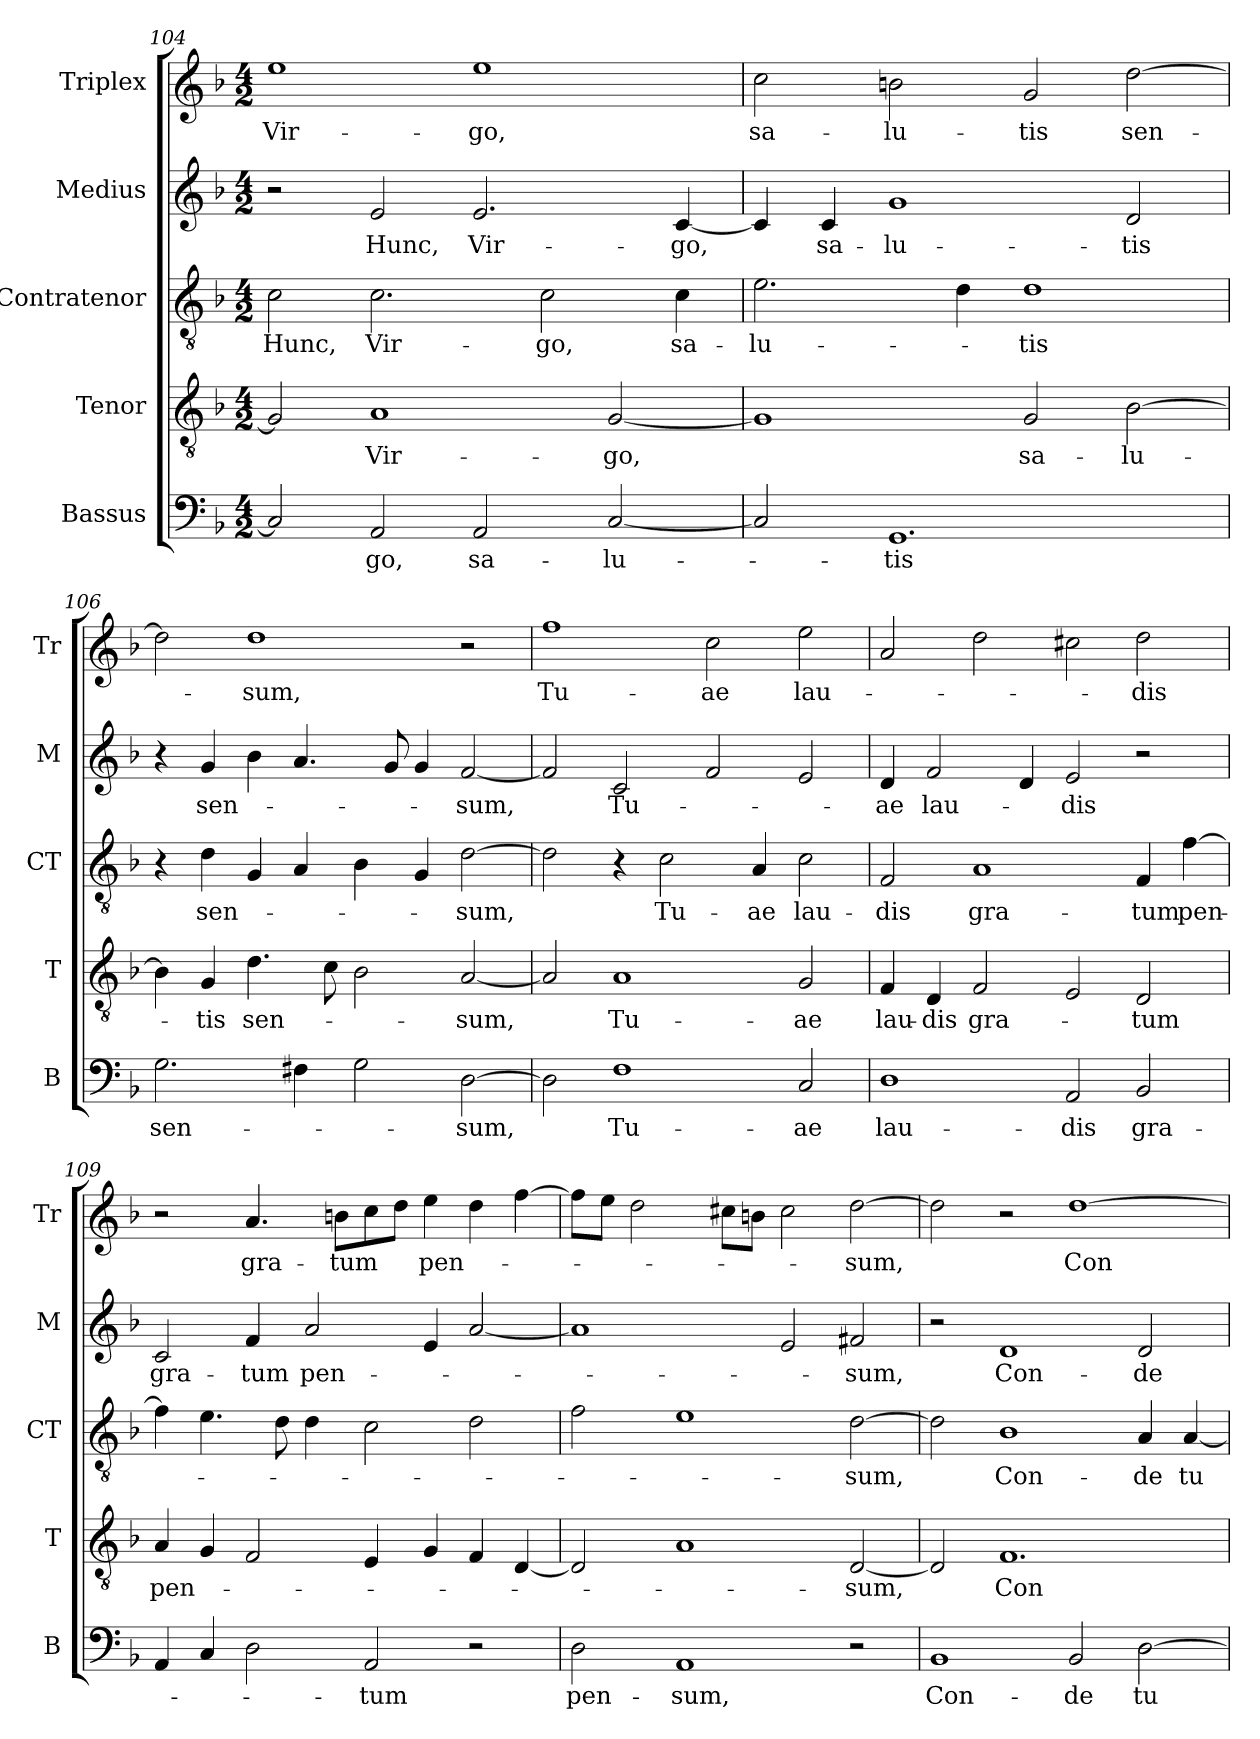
**kern	**text	**kern	**text	**kern	**text	**kern	**text	**kern	**text
*part5	*part5	*part4	*part4	*part3	*part3	*part2	*part2	*part1	*part1
*staff5	*staff5	*staff4	*staff4	*staff3	*staff3	*staff2	*staff2	*staff1	*staff1
*I"Bassus	*	*I"Tenor	*	*I"Contratenor	*	*I"Medius	*	*I"Triplex	*
*I'B	*	*I'T	*	*I'CT	*	*I'M	*	*I'Tr	*
!!LO:PB:g=z
*clefF4	*	*clefGv2	*	*clefGv2	*	*clefG2	*	*clefG2	*
*k[b-]	*	*k[b-]	*	*k[b-]	*	*k[b-]	*	*k[b-]	*
*F:	*	*F:	*	*F:	*	*F:	*	*F:	*
*M4/2	*	*M4/2	*	*M4/2	*	*M4/2	*	*M4/2	*
=104	=104	=104	=104	=104	=104	=104	=104	=104	=104
!	!	!	!	!	!LO:LY:b	!	!	!	!LO:LY:b
2C/]	.	2G/]	.	2c\	Hunc,	2r	.	1ee	Vir-
!	!LO:LY:b	!	!LO:LY:b	!	!LO:LY:b	!	!LO:LY:b	!	!
2AA/	-go,	1A	Vir-	2.c\	Vir-	2e/	Hunc,	.	.
!	!LO:LY:b	!	!	!	!	!	!LO:LY:b	!	!LO:LY:b
2AA/	sa-	.	.	.	.	2.e/	Vir-	1ee	-go,
!	!	!	!	!	!LO:LY:b	!	!	!	!
.	.	.	.	2c\	-go,	.	.	.	.
!	!LO:LY:b	!	!LO:LY:b	!	!	!	!	!	!
[2C/	-lu-	[2G/	-go,	.	.	.	.	.	.
!	!	!	!	!	!LO:LY:b	!	!LO:LY:b	!	!
.	.	.	.	4c\	sa-	[4c/	-go,	.	.
=105	=105	=105	=105	=105	=105	=105	=105	=105	=105
!	!	!	!	!	!LO:LY:b	!	!	!	!LO:LY:b
2C/]	.	1G]	.	2.e\	-lu-	4c/]	.	2cc\	sa-
!	!	!	!	!	!	!	!LO:LY:b	!	!
.	.	.	.	.	.	4c/	sa-	.	.
!	!LO:LY:b	!	!	!	!	!	!LO:LY:b	!	!LO:LY:b
1.GG	-tis	.	.	.	.	1g	-lu-	2bn\	-lu-
.	.	.	.	4d\	.	.	.	.	.
!	!	!	!LO:LY:b	!	!LO:LY:b	!	!	!	!LO:LY:b
.	.	2G/	sa-	1d	-tis	.	.	2g/	-tis
!	!	!	!LO:LY:b	!	!	!	!LO:LY:b	!	!LO:LY:b
.	.	[2B-\	-lu-	.	.	2d/	-tis	[2dd\	sen-
=106	=106	=106	=106	=106	=106	=106	=106	=106	=106
!	!LO:LY:b	!	!	!	!	!	!	!	!
2.G\	sen-	4B-\]	.	4r	.	4r	.	2dd\]	.
!	!	!	!LO:LY:b	!	!LO:LY:b	!	!LO:LY:b	!	!
.	.	4G/	-tis	4d\	sen-	4g/	sen-	.	.
!	!	!	!LO:LY:b	!	!	!	!	!	!LO:LY:b
.	.	4.d\	sen-	4G/	.	4b-\	.	1dd	-sum,
4F#X\	.	.	.	4A/	.	4.a/	.	.	.
.	.	8c\	.	.	.	.	.	.	.
2G\	.	2B-\	.	4B-\	.	.	.	.	.
.	.	.	.	.	.	8g/	.	.	.
.	.	.	.	4G/	.	4g/	.	.	.
!	!LO:LY:b	!	!LO:LY:b	!	!LO:LY:b	!	!LO:LY:b	!	!
[2D\	-sum,	[2A/	-sum,	[2d\	-sum,	[2f/	-sum,	2r	.
=107	=107	=107	=107	=107	=107	=107	=107	=107	=107
!	!	!	!	!	!	!	!	!	!LO:LY:b
2D\]	.	2A/]	.	2d\]	.	2f/]	.	1ff	Tu-
!	!LO:LY:b	!	!LO:LY:b	!	!	!	!LO:LY:b	!	!
1F	Tu-	1A	Tu-	4r	.	2c/	Tu-	.	.
!	!	!	!	!	!LO:LY:b	!	!	!	!
.	.	.	.	2c\	Tu-	.	.	.	.
!	!	!	!	!	!	!	!	!	!LO:LY:b
.	.	.	.	.	.	2f/	.	2cc\	-ae
!	!	!	!	!	!LO:LY:b	!	!	!	!
.	.	.	.	4A/	-ae	.	.	.	.
!	!LO:LY:b	!	!LO:LY:b	!	!LO:LY:b	!	!	!	!LO:LY:b
2C/	-ae	2G/	-ae	2c\	lau-	2e/	.	2ee\	lau-
!!LO:PB:g=z
=108	=108	=108	=108	=108	=108	=108	=108	=108	=108
!	!LO:LY:b	!	!LO:LY:b	!	!LO:LY:b	!	!LO:LY:b	!	!
1D	lau-	4F/	lau-	2F/	-dis	4d/	-ae	2a/	.
!	!	!	!LO:LY:b	!	!	!	!LO:LY:b	!	!
.	.	4D/	-dis	.	.	2f/	lau-	.	.
!	!	!	!LO:LY:b	!	!LO:LY:b	!	!	!	!
.	.	2F/	gra-	1A	gra-	.	.	2dd\	.
.	.	.	.	.	.	4d/	.	.	.
!	!LO:LY:b	!	!	!	!	!	!LO:LY:b	!	!
2AA/	-dis	2E/	.	.	.	2e/	-dis	2cc#X\	.
!	!LO:LY:b	!	!LO:LY:b	!	!LO:LY:b	!	!	!	!LO:LY:b
2BB-/	gra-	2D/	-tum	4F/	-tum	2r	.	2dd\	-dis
!	!	!	!	!	!LO:LY:b	!	!	!	!
.	.	.	.	[4f\	pen-	.	.	.	.
=109	=109	=109	=109	=109	=109	=109	=109	=109	=109
!	!	!	!LO:LY:b	!	!	!	!LO:LY:b	!	!
4AA/	.	4A/	pen-	4f\]	.	2c/	gra-	2r	.
4C/	.	4G/	.	4.e\	.	.	.	.	.
!	!	!	!	!	!	!	!LO:LY:b	!	!LO:LY:b
2D\	.	2F/	.	.	.	4f/	-tum	4.a/	gra-
.	.	.	.	8d\	.	.	.	.	.
!	!	!	!	!	!	!	!LO:LY:b	!	!
.	.	.	.	4d\	.	2a/	pen-	.	.
!	!	!	!	!	!	!	!	!	!LO:LY:b
.	.	.	.	.	.	.	.	8bn\L	-tum
!	!LO:LY:b	!	!	!	!	!	!	!	!
2AA/	-tum	4E/	.	2c\	.	.	.	8cc\	.
.	.	.	.	.	.	.	.	8dd\J	.
!	!	!	!	!	!	!	!	!	!LO:LY:b
.	.	4G/	.	.	.	4e/	.	4ee\	pen-
2r	.	4F/	.	2d\	.	[2a/	.	4dd\	.
.	.	[4D/	.	.	.	.	.	[4ff\	.
=110	=110	=110	=110	=110	=110	=110	=110	=110	=110
!	!LO:LY:b	!	!	!	!	!	!	!	!
2D\	pen-	2D/]	.	2f\	.	1a]	.	8ff\L]	.
.	.	.	.	.	.	.	.	8ee\J	.
.	.	.	.	.	.	.	.	2dd\	.
!	!LO:LY:b	!	!	!	!	!	!	!	!
1AA	-sum,	1A	.	1e	.	.	.	.	.
.	.	.	.	.	.	.	.	8cc#X\L	.
.	.	.	.	.	.	.	.	8bn\J	.
.	.	.	.	.	.	2e/	.	2cc#\	.
!	!	!	!LO:LY:b	!	!LO:LY:b	!	!LO:LY:b	!	!LO:LY:b
2r	.	[2D/	-sum,	[2d\	-sum,	2f#X/	-sum,	[2dd\	-sum,
!!LO:LB:g=z
=111	=111	=111	=111	=111	=111	=111	=111	=111	=111
!	!LO:LY:b	!	!	!	!	!	!	!	!
1BB-	Con-	2D/]	.	2d\]	.	2r	.	2dd\]	.
!	!	!	!LO:LY:b	!	!LO:LY:b	!	!LO:LY:b	!	!
.	.	1.F	Con-	1B-	Con-	1d	Con-	2r	.
!	!LO:LY:b	!	!	!	!	!	!	!	!LO:LY:b
2BB-/	-de	.	.	.	.	.	.	[1dd	Con-
!	!LO:LY:b	!	!	!	!LO:LY:b	!	!LO:LY:b	!	!
[2D\	tu-	.	.	4A/	-de	2d/	-de	.	.
!	!	!	!	!	!LO:LY:b	!	!	!	!
.	.	.	.	[4A/	tu-	.	.	.	.
=	=	=	=	=	=	=	=	=	=
*-	*-	*-	*-	*-	*-	*-	*-	*-	*-
